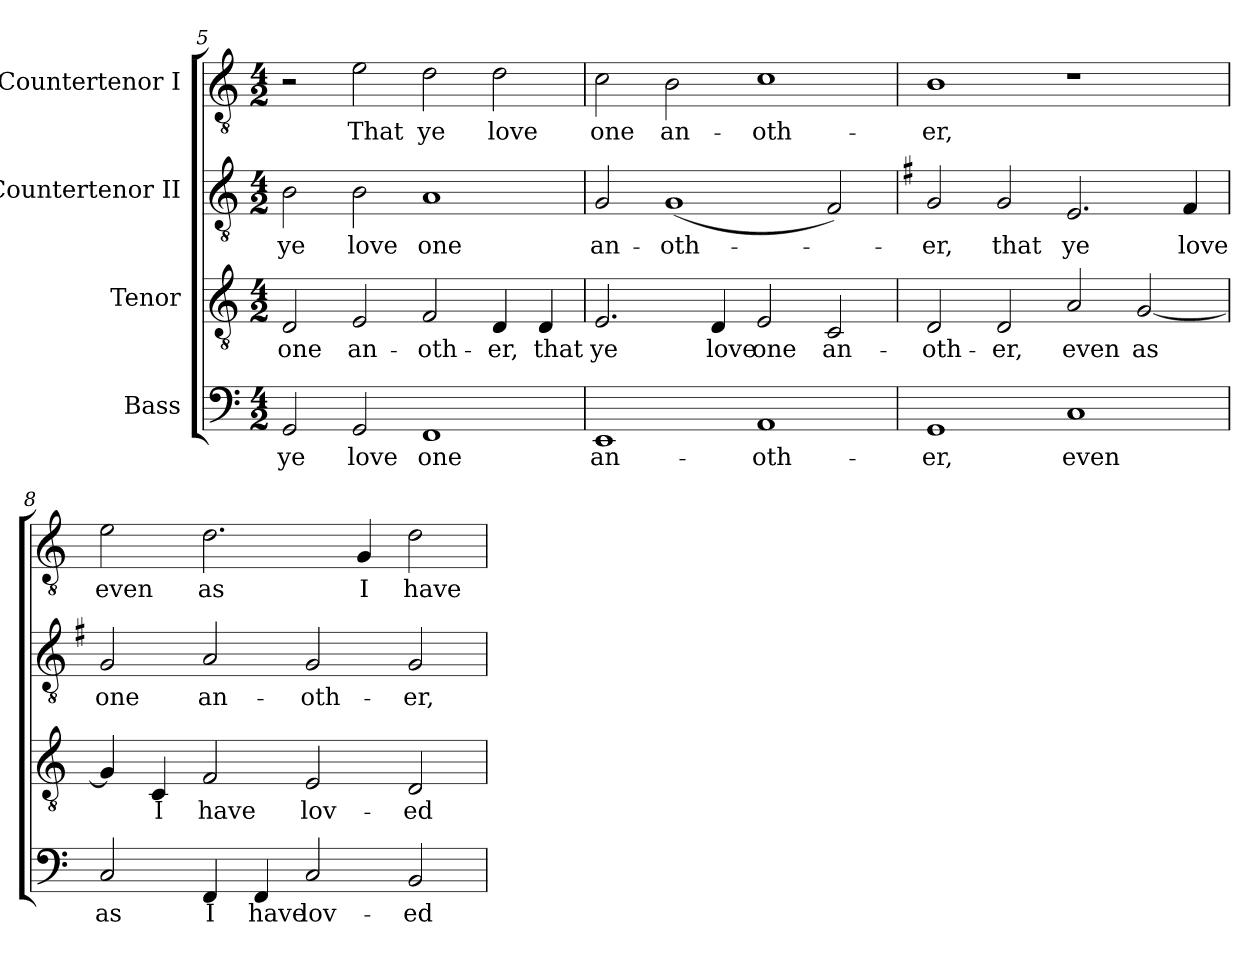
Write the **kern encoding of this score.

**kern	**text	**kern	**text	**kern	**text	**kern	**text
*part4	*part4	*part3	*part3	*part2	*part2	*part1	*part1
*staff4	*staff4	*staff3	*staff3	*staff2	*staff2	*staff1	*staff1
*I"Bass	*	*I"Tenor	*	*I"Countertenor II	*	*I"Countertenor I	*
*clefF4	*	*clefGv2	*	*clefGv2	*	*clefGv2	*
*M4/2	*	*M4/2	*	*M4/2	*	*M4/2	*
=5	=5	=5	=5	=5	=5	=5	=5
!	!LO:LY:b:cj	!	!LO:LY:b:cj	!	!LO:LY:b:cj	!	!
2GG/	ye	2D/	one	2B\	ye	2r	.
!	!LO:LY:b:cj	!	!LO:LY:b:cj	!	!LO:LY:b:cj	!	!LO:LY:b:cj
2GG/	love	2E/	an-	2B\	love	2e\	That
!	!LO:LY:b:cj	!	!LO:LY:b:cj	!	!LO:LY:b:cj	!	!LO:LY:b:cj
1FF	one	2F/	-oth-	1A	one	2d\	ye
!	!	!	!LO:LY:b:cj	!	!	!	!LO:LY:b:cj
.	.	4D/	-er,	.	.	2d\	love
!	!	!	!LO:LY:b:cj	!	!	!	!
.	.	4D/	that	.	.	.	.
!!LO:LB:g=z
=6	=6	=6	=6	=6	=6	=6	=6
!	!LO:LY:b:cj	!	!LO:LY:b:cj	!	!LO:LY:b:cj	!	!LO:LY:b:cj
1EE	an-	2.E/	ye	2G/	an-	2c\	one
!	!	!	!	!	!LO:LY:b:cj	!	!LO:LY:b:cj
.	.	.	.	(<1G	-oth-	2B\	an-
!	!	!	!LO:LY:b:cj	!	!	!	!
.	.	4D/	love	.	.	.	.
!	!LO:LY:b:cj	!	!LO:LY:b:cj	!	!	!	!LO:LY:b:cj
1AA	-oth-	2E/	one	.	.	1c	-oth-
!	!	!	!LO:LY:b:cj	!	!	!	!
.	.	2C/	an-	2F/)	.	.	.
=7	=7	=7	=7	=7	=7	=7	=7
*	*	*	*	*k[f#]	*	*	*
*	*	*	*	*G:	*	*	*
!	!LO:LY:b:cj	!	!LO:LY:b:cj	!	!LO:LY:b:cj	!	!LO:LY:b:cj
1GG	-er,	2D/	-oth-	2G/	-er,	1B	-er,
!	!	!	!LO:LY:b:cj	!	!LO:LY:b:cj	!	!
.	.	2D/	-er,	2G/	that	.	.
!	!LO:LY:b:cj	!	!LO:LY:b:cj	!	!LO:LY:b:cj	!	!
1C	even	2A/	even	2.E/	ye	1r	.
!	!	!	!LO:LY:b:cj	!	!	!	!
.	.	[<2G/	as	.	.	.	.
!	!	!	!	!	!LO:LY:b:cj	!	!
.	.	.	.	4F#/	love	.	.
=8	=8	=8	=8	=8	=8	=8	=8
!	!LO:LY:b:cj	!	!	!	!LO:LY:b:cj	!	!LO:LY:b:cj
2C/	as	4G/]	.	2G/	one	2e\	even
!	!	!	!LO:LY:b:cj	!	!	!	!
.	.	4C/	I	.	.	.	.
!	!LO:LY:b:cj	!	!LO:LY:b:cj	!	!LO:LY:b:cj	!	!LO:LY:b:cj
4FF/	I	2F/	have	2A/	an-	2.d\	as
!	!LO:LY:b:cj	!	!	!	!	!	!
4FF/	have	.	.	.	.	.	.
!	!LO:LY:b:cj	!	!LO:LY:b:cj	!	!LO:LY:b:cj	!	!
2C/	lov-	2E/	lov-	2G/	-oth-	.	.
!	!	!	!	!	!	!	!LO:LY:b:cj
.	.	.	.	.	.	4G/	I
!	!LO:LY:b:cj	!	!LO:LY:b:cj	!	!LO:LY:b:cj	!	!LO:LY:b:cj
2BB/	-ed	2D/	-ed	2G/	-er,	2d\	have
=	=	=	=	=	=	=	=
*-	*-	*-	*-	*-	*-	*-	*-
